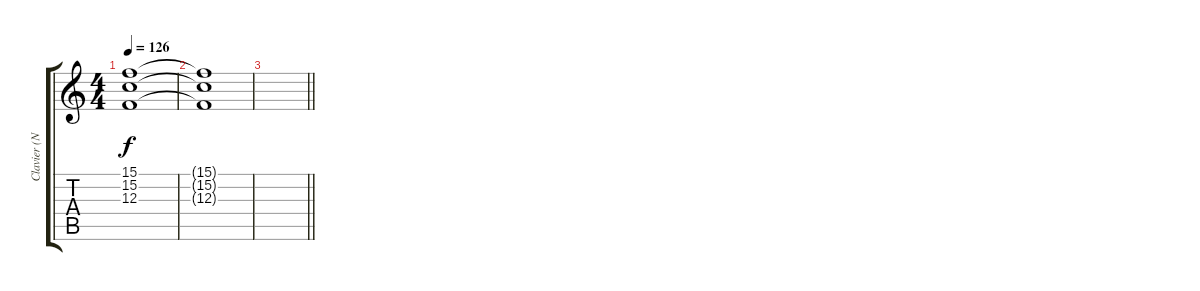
\track ("Clavier (N Strings)" "Clavier (N") {instrument stringensemble1}
\staff {score tabs}
\tuning (D4 A3 F3 C3 G2 C2) {hide}
\ts (4 4)
\tempo 126
\clef g2
\ks c
(15.1{t} 15.2{t} 12.3{t}).1{dy f} |
(15.1{t} 15.2{t} 12.3{t}).1 |
\barLineRight lightlight
